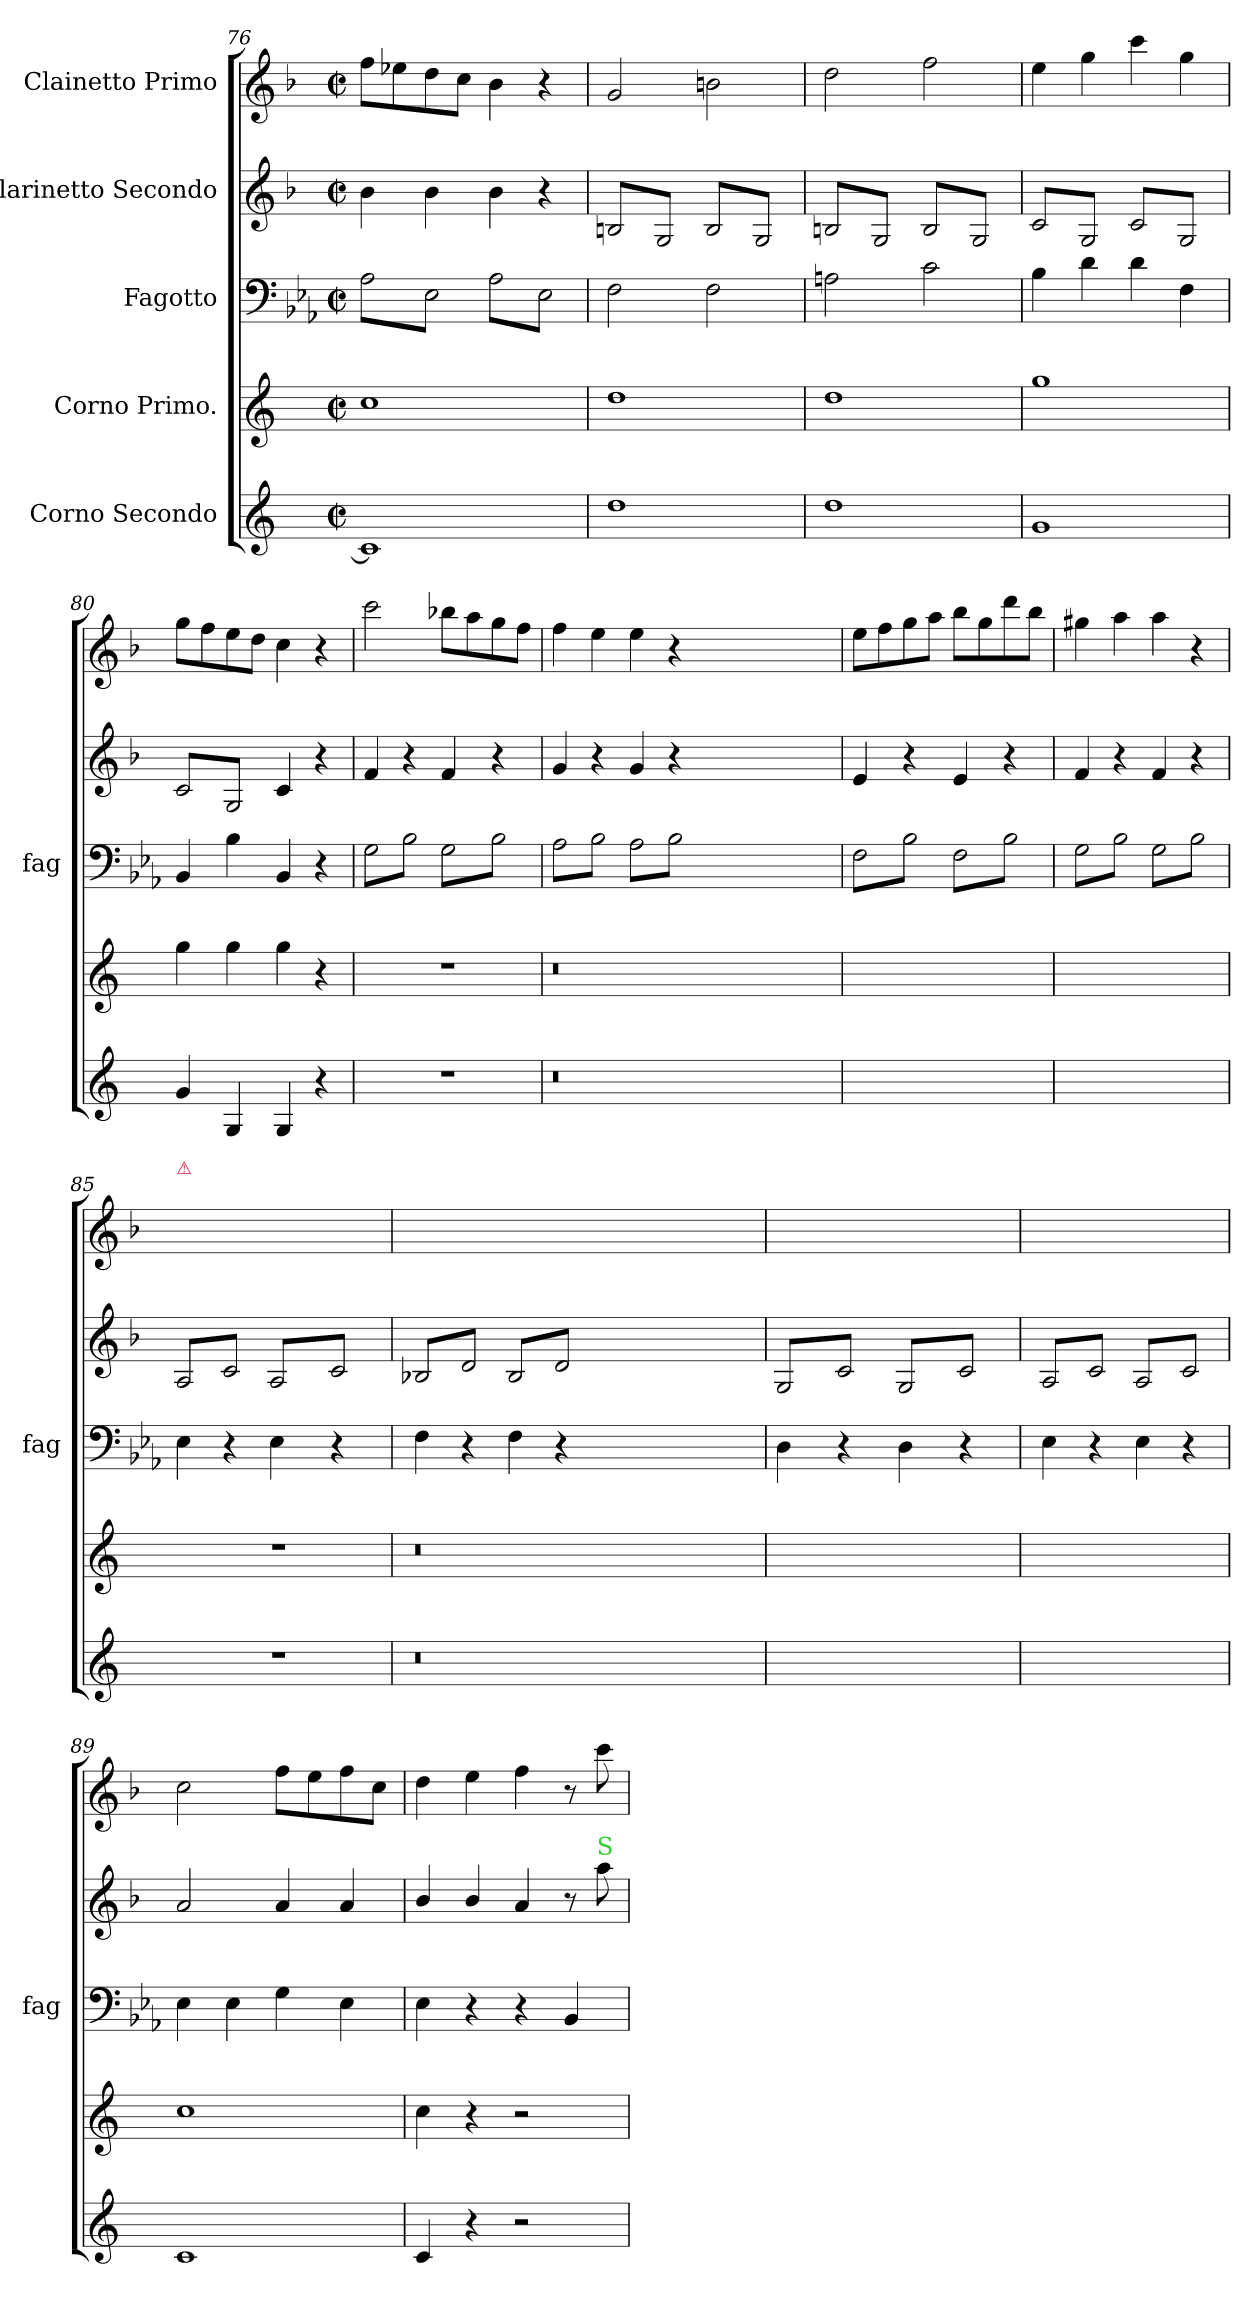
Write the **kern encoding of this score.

**kern	**kern	**kern	**kern	**kern
*part5	*part4	*part3	*part2	*part1
*staff5	*staff4	*staff3	*staff2	*staff1
*I"Corno Secondo	*I"Corno Primo.	*I"Fagotto	*I"Clarinetto Secondo	*I"Clainetto Primo
*	*	*I'fag	*	*
*clefG2	*clefG2	*clefF4	*clefG2	*clefG2
*ITrd5c9	*ITrd5c9	*	*ITrd1c2	*ITrd1c2
*k[b-e-a-]	*k[b-e-a-]	*k[b-e-a-]	*k[b-e-a-]	*k[b-e-a-]
*E-:	*E-:	*E-:	*E-:	*E-:
*M2/2	*M2/2	*M2/2	*M2/2	*M2/2
*met(c|)	*met(c|)	*met(c|)	*met(c|)	*met(c|)
=76	=76	=76	=76	=76
*	*	*tremolo	*	*
1E-/]	1e-/	8A-\L	4a-\	8ee-\L
.	.	8E-\	.	8dd-X\
.	.	8A-\	4a-\	8cc\
.	.	8E-\J	.	8b-\J
.	.	8A-\L	4a-\	4a-\
.	.	8E-\	.	.
.	.	8A-\	4r	4r
.	.	8E-\J	.	.
*	*	*Xtremolo	*	*
=77	=77	=77	=77	=77
*	*	*	*tremolo	*
1f/	1f/	2F\	8An/L	2f/
.	.	.	8F/	.
.	.	.	8An/	.
.	.	.	8F/J	.
.	.	2F\	8A/L	2an\
.	.	.	8F/	.
.	.	.	8A/	.
.	.	.	8F/J	.
=78	=78	=78	=78	=78
1f/	1f/	2An\	8An/L	2cc\
.	.	.	8F/	.
.	.	.	8An/	.
.	.	.	8F/J	.
.	.	2c\	8A/L	2ee-\
.	.	.	8F/	.
.	.	.	8A/	.
.	.	.	8F/J	.
=79	=79	=79	=79	=79
1B-/	1b-\	4B-\	8B-/L	4dd\
.	.	.	8F/	.
.	.	4d\	8B-/	4ff\
.	.	.	8F/J	.
.	.	4d\	8B-/L	4bb-\
.	.	.	8F/	.
.	.	4F\	8B-/	4ff\
.	.	.	8F/J	.
=80	=80	=80	=80	=80
4B-/	4b-\	4BB-/	8B-/L	8ff\L
.	.	.	8F/	8ee-\
4BB-/	4b-\	4B-\	8B-/	8dd\
.	.	.	8F/J	8cc\J
*	*	*	*Xtremolo	*
4BB-/	4b-\	4BB-/	4B-/	4b-\
.	.	.	.	.
4r	4r	4r	4r	4r
=81	=81	=81	=81	=81
*	*	*tremolo	*	*
1r	1r	8G\L	4e-/	2bb-\
.	.	8B-\	.	.
.	.	8G\	4r	.
.	.	8B-\J	.	.
.	.	8G\L	4e-/	8aa-X\L
.	.	8B-\	.	8gg\
.	.	8G\	4r	8ff\
.	.	8B-\J	.	8ee-\J
=82	=82	=82	=82	=82
0.r	0.r	8A-\L	4f/	4ee-\
.	.	8B-\	.	.
.	.	8A-\	4r	4dd\
.	.	8B-\J	.	.
.	.	8A-\L	4f/	4dd\
.	.	8B-\	.	.
.	.	8A-\	4r	4r
.	.	8B-\J	.	.
.	.	0ryy	0ryy	0ryy
.	.	.	.	.
=83	=83	=83	=83	=83
1ryy	1ryy	8F\L	4d/	8dd\L
.	.	8B-\	.	8ee-\
.	.	8F\	4r	8ff\
.	.	8B-\J	.	8gg\J
.	.	8F\L	4d/	8aa-\L
.	.	8B-\	.	8ff\
.	.	8F\	4r	8ccc\
.	.	8B-\J	.	8aa-\J
=84	=84	=84	=84	=84
1ryy	1ryy	8G\L	4e-/	4ff#X\
.	.	8B-\	.	.
.	.	8G\	4r	4gg\
.	.	8B-\J	.	.
.	.	8G\L	4e-/	4gg\
.	.	8B-\	.	.
.	.	8G\	4r	4r
.	.	8B-\J	.	.
*	*	*Xtremolo	*	*
=85	=85	=85	=85	=85
!	!	!	!	!LO:TX:a:color=crimson:t=⚠
*	*	*	*tremolo	*
1r	1r	4E-\	8G/L	2bb-\yy
.	.	.	8B-/	.
.	.	4r	8G/	.
.	.	.	8B-/J	.
.	.	4E-\	8G/L	8aa-X\Lyy
.	.	.	8B-/	8gg\yy
.	.	4r	8G/	8ff\yy
.	.	.	8B-/J	8ee-\Jyy
=86	=86	=86	=86	=86
0.r	0.r	4F\	8A-X/L	4ee-\yy
.	.	.	8c/	.
.	.	4r	8A-X/	4dd\yy
.	.	.	8c/J	.
.	.	4F\	8A-/L	4dd\yy
.	.	.	8c/	.
.	.	4r	8A-/	4ryy
.	.	.	8c/J	.
.	.	0ryy	0ryy	0ryy
.	.	.	.	.
=87	=87	=87	=87	=87
1ryy	1ryy	4D\	8F/L	8dd\Lyy
.	.	.	8B-/	8ee-\yy
.	.	4r	8F/	8ff\yy
.	.	.	8B-/J	8gg\Jyy
.	.	4D\	8F/L	8aa-\Lyy
.	.	.	8B-/	8ff\yy
.	.	4r	8F/	8ccc\yy
.	.	.	8B-/J	8aa-\Jyy
=88	=88	=88	=88	=88
1ryy	1ryy	4E-\	8G/L	4ff#X\yy
.	.	.	8B-/	.
.	.	4r	8G/	4gg\yy
.	.	.	8B-/J	.
.	.	4E-\	8G/L	4gg\yy
.	.	.	8B-/	.
.	.	4r	8G/	4ryy
.	.	.	8B-/J	.
*	*	*	*Xtremolo	*
=89	=89	=89	=89	=89
1E-/	1e-/	4E-\	2g/	2b-\
.	.	.	.	.
.	.	4E-\	.	.
.	.	4G\	4g/	8ee-\L
.	.	.	.	8dd\
.	.	4E-\	4g/	8ee-\
.	.	.	.	8b-\J
=90	=90	=90	=90	=90
4E-/	4e-\	4E-\	4a-/	4cc\
4r	4r	4r	4a-/	4dd\
2r	2r	4r	4g/	4ee-\
.	.	4BB-/	8r	8r
!	!	!	!LO:TX:a:color=limegreen:t=S	!
.	.	.	8gg\	8bb-\
=	=	=	=	=
*-	*-	*-	*-	*-
